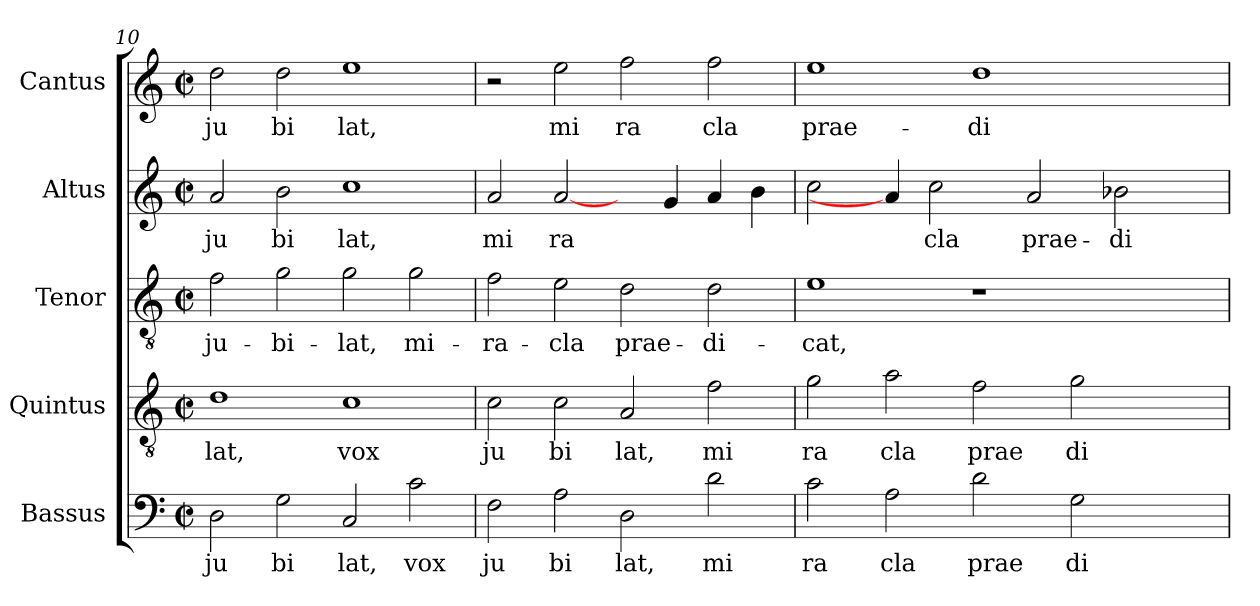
**kern	**text	**kern	**text	**kern	**text	**kern	**text	**kern	**text
*part5	*part5	*part4	*part4	*part3	*part3	*part2	*part2	*part1	*part1
*staff5	*staff5	*staff4	*staff4	*staff3	*staff3	*staff2	*staff2	*staff1	*staff1
*I"Bassus	*	*I"Quintus	*	*I"Tenor	*	*I"Altus	*	*I"Cantus	*
*clefF4	*	*clefGv2	*	*clefGv2	*	*clefG2	*	*clefG2	*
*M2/2	*	*M2/2	*	*M2/2	*	*M2/2	*	*M2/2	*
*met(c|)	*	*met(c|)	*	*met(c|)	*	*met(c|)	*	*met(c|)	*
=10	=10	=10	=10	=10	=10	=10	=10	=10	=10
!	!LO:LY:b:cj	!	!LO:LY:b:cj	!	!LO:LY:b:cj	!	!LO:LY:b:cj	!	!LO:LY:b:cj
2D\	ju	1d	lat,	2f\	ju-	2a/	ju	2dd\	ju
!	!LO:LY:b:cj	!	!	!	!LO:LY:b:cj	!	!LO:LY:b:cj	!	!LO:LY:b:cj
2G\	bi	.	.	2g\	-bi-	2b\	bi	2dd\	bi
!	!LO:LY:b:cj	!	!LO:LY:b:cj	!	!LO:LY:b:cj	!	!LO:LY:b:cj	!	!LO:LY:b:cj
2C/	lat,	1c	vox	2g\	-lat,	1cc	lat,	1ee	lat,
!	!LO:LY:b:cj	!	!	!	!LO:LY:b:cj	!	!	!	!
2c\	vox	.	.	2g\	mi-	.	.	.	.
=11	=11	=11	=11	=11	=11	=11	=11	=11	=11
!	!LO:LY:b:cj	!	!LO:LY:b:cj	!	!LO:LY:b:cj	!	!LO:LY:b:cj	!	!
2F\	ju	2c\	ju	2f\	-ra-	2a/	mi	2r	.
!	!LO:LY:b:cj	!	!LO:LY:b:cj	!	!LO:LY:b:cj	!	!LO:LY:b:cj	!	!LO:LY:b:cj
2A\	bi	2c\	bi	2e\	-cla	[2a/	ra	2ee\	mi
!	!LO:LY:b:cj	!	!LO:LY:b:cj	!	!LO:LY:b:cj	!	!	!	!LO:LY:b:cj
2D\	lat,	2A/	lat,	2d\	prae-	4ryy	.	2ff\	ra
.	.	.	.	.	.	4g/	.	.	.
!	!LO:LY:b:cj	!	!LO:LY:b:cj	!	!LO:LY:b:cj	!	!	!	!LO:LY:b:cj
2d\	mi	2f\	mi	2d\	-di-	4a/	.	2ff\	cla
.	.	.	.	.	.	4b\	.	.	.
!!LO:PB:g=z
=12	=12	=12	=12	=12	=12	=12	=12	=12	=12
!	!LO:LY:b:cj	!	!LO:LY:b:cj	!	!LO:LY:b:cj	!	!	!	!LO:LY:b:cj
*	*	*	*	*^	*	*	*	*	*
2c\	ra	2g\	ra	1e	32.ryy	-cat,	2cc\	.	1ee	prae-
.	.	.	.	.	1ryy	.	.	.	.	.
!	!LO:LY:b:cj	!	!LO:LY:b:cj	!	!	!	!	!	!	!
2A\	cla	2a\	cla	.	.	.	4a/]	.	.	.
!	!	!	!	!	!	!	!	!LO:LY:b:cj	!	!
.	.	.	.	.	.	.	2cc\	cla	.	.
!	!LO:LY:b:cj	!	!LO:LY:b:cj	!	!	!	!	!	!	!LO:LY:b:cj
2d\	prae	2f\	prae	1r	.	.	.	.	1dd	-di-
.	.	.	.	.	1ryy	.	.	.	.	.
!	!	!	!	!	!	!	!	!LO:LY:b:cj	!	!
.	.	.	.	.	.	.	2a/	prae-	.	.
!	!LO:LY:b:cj	!	!LO:LY:b:cj	!	!	!	!	!	!	!
2G\	di	2g\	di	.	.	.	.	.	.	.
!	!	!	!	!	!	!	!	!LO:LY:b:cj	!	!
.	.	.	.	.	.	.	2b-X\	-di-	.	.
4ryy	.	4ryy	.	4ryy	.	.	.	.	4ryy	.
.	.	.	.	.	8ryy	.	.	.	.	.
.	.	.	.	.	16ryy	.	.	.	.	.
.	.	.	.	.	64ryy	.	.	.	.	.
*	*	*	*	*v	*v	*	*	*	*	*
=	=	=	=	=	=	=	=	=	=
*-	*-	*-	*-	*-	*-	*-	*-	*-	*-
